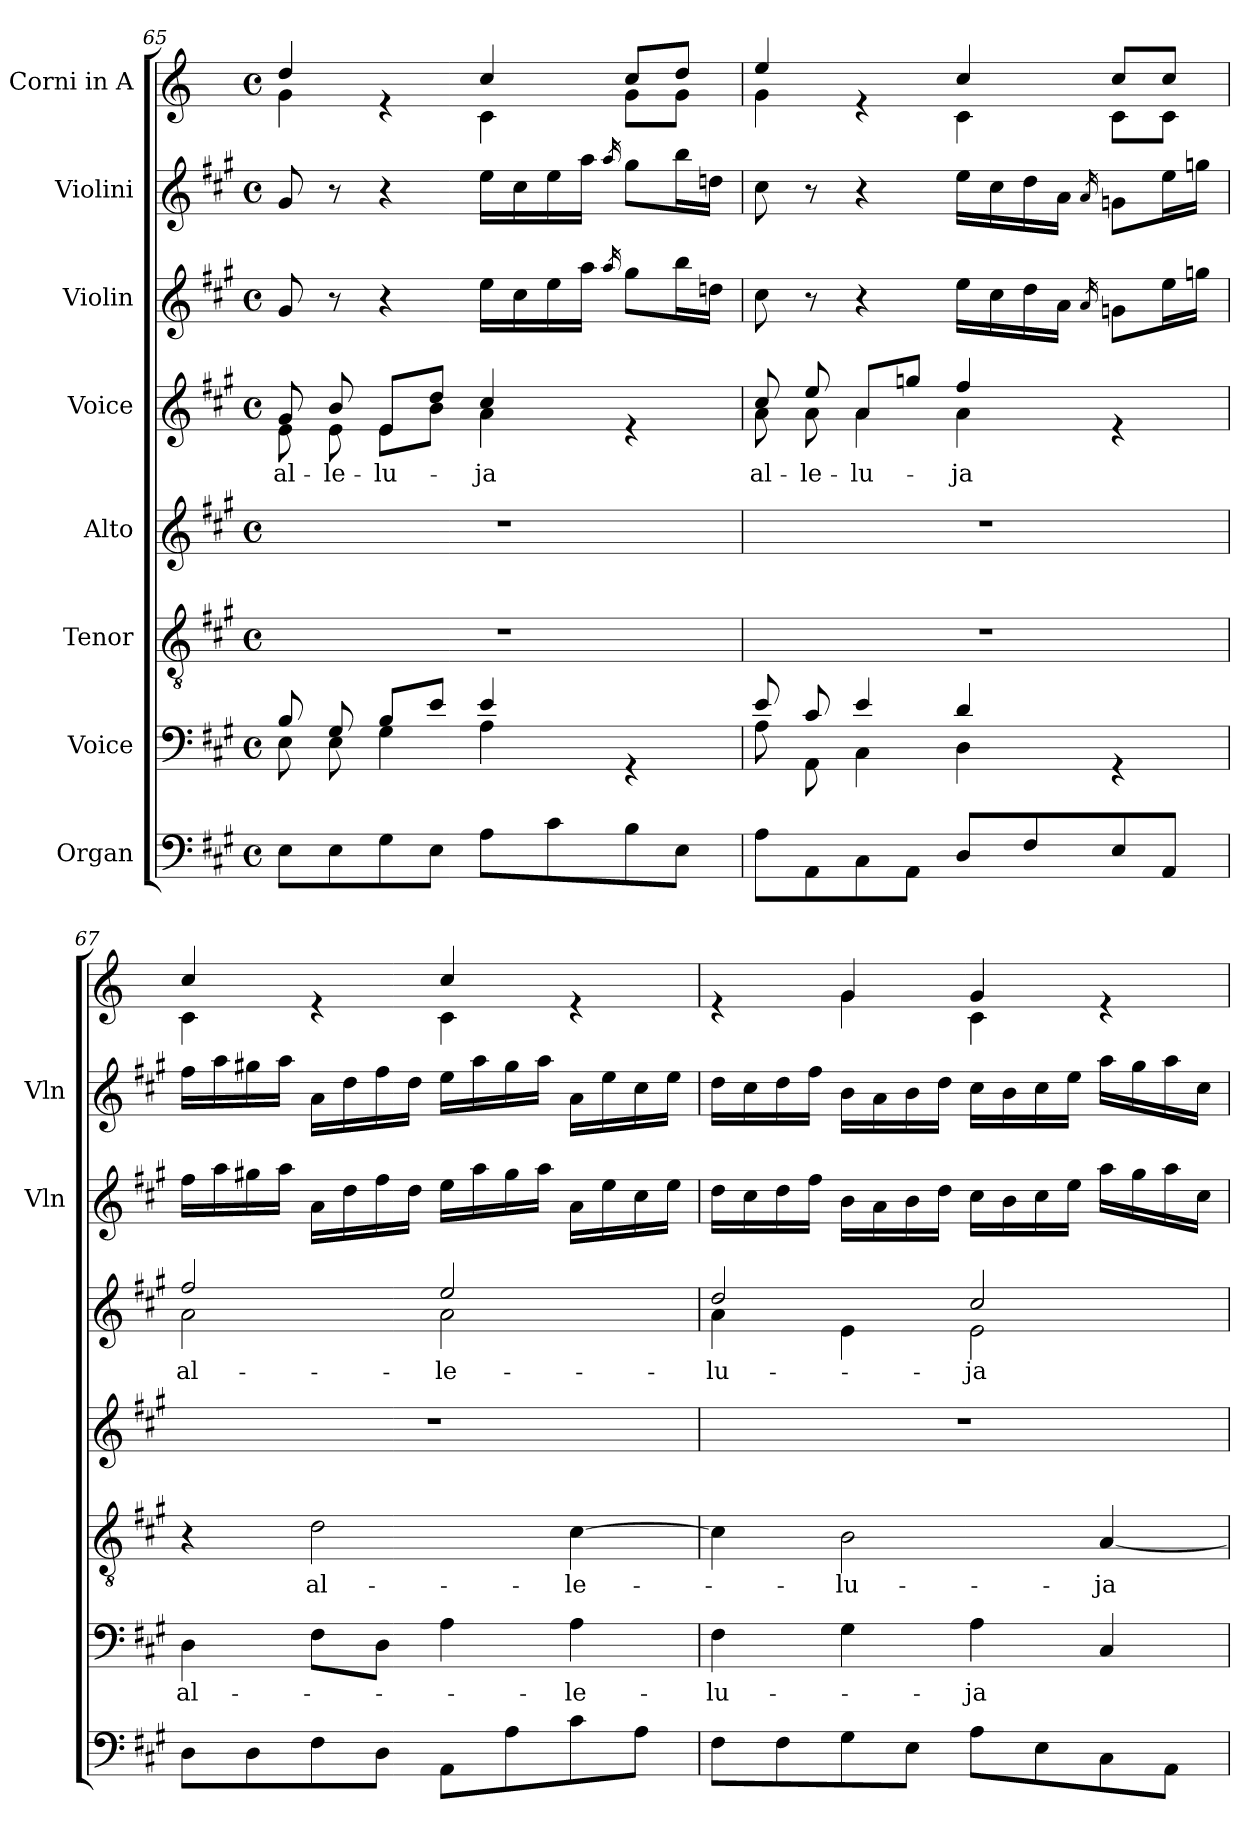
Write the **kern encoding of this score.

**kern	**kern	**text	**kern	**text	**kern	**kern	**text	**kern	**kern	**kern
*part8	*part7	*part7	*part6	*part6	*part5	*part4	*part4	*part3	*part2	*part1
*staff8	*staff7	*staff7	*staff6	*staff6	*staff5	*staff4	*staff4	*staff3	*staff2	*staff1
*I"Organ	*I"Voice	*	*I"Tenor	*	*I"Alto	*I"Voice	*	*I"Violin	*I"Violini	*I"Corni in A
*	*	*	*	*	*	*	*	*I'Vln	*I'Vln	*
!!LO:PB:g=z
*clefF4	*clefF4	*	*clefGv2	*	*clefG2	*clefG2	*	*clefG2	*clefG2	*clefG2
*	*	*	*	*	*	*	*	*	*	*ITrd2c3
*k[f#c#g#]	*k[f#c#g#]	*	*k[f#c#g#]	*	*k[f#c#g#]	*k[f#c#g#]	*	*k[f#c#g#]	*k[f#c#g#]	*k[f#c#g#]
*M4/4	*M4/4	*	*M4/4	*	*M4/4	*M4/4	*	*M4/4	*M4/4	*M4/4
*met(c)	*met(c)	*	*met(c)	*	*met(c)	*met(c)	*	*met(c)	*met(c)	*met(c)
=65	=65	=65	=65	=65	=65	=65	=65	=65	=65	=65
*	*^	*	*	*	*	*	*	*	*	*
!	!	!	!	!	!	!	!	!LO:LY:b	!	!	!
*	*	*	*	*	*	*	*^	*	*	*	*^
8E\L	8B/	8E\	.	1r	.	1r	8g#/	8e\	al-	8g#/	8g#/	4b/	4e\
!	!	!	!	!	!	!	!	!	!LO:LY:b	!	!	!	!
8E\	8G#/	8E\	.	.	.	.	8b/	8e\	-le-	8r	8r	.	.
!	!	!	!	!	!	!	!	!	!LO:LY:b	!	!	!	!
8G#\	8B/L	4G#\	.	.	.	.	8e/L	8e\L	-lu-	4r	4r	4re	4ryy
8E\J	8e/J	.	.	.	.	.	8dd/J	8b\J	.	.	.	.	.
!	!	!	!	!	!	!	!	!	!LO:LY:b	!	!	!	!
8A\L	4e/	4A\	.	.	.	.	4cc#/	4a\	-ja	16ee\LL	16ee\LL	4a/	4A\
.	.	.	.	.	.	.	.	.	.	16cc#\	16cc#\	.	.
8c#\	.	.	.	.	.	.	.	.	.	16ee\	16ee\	.	.
.	.	.	.	.	.	.	.	.	.	16aa\JJ	16aa\JJ	.	.
.	.	.	.	.	.	.	.	.	.	16qaa/	16qaa/	.	.
8B\	4rGG	4ryy	.	.	.	.	4re	4ryy	.	8gg#\L	8gg#\L	8a/L	8e\L
8E\J	.	.	.	.	.	.	.	.	.	16bb\L	16bb\L	8b/J	8e\J
.	.	.	.	.	.	.	.	.	.	16ddn\JJ	16ddn\JJ	.	.
=66	=66	=66	=66	=66	=66	=66	=66	=66	=66	=66	=66	=66	=66
!	!	!	!	!	!	!	!	!	!LO:LY:b	!	!	!	!
8A\L	8e/	8A\	.	1r	.	1r	8cc#/	8a\	al-	8cc#\	8cc#\	4cc#/	4e\
!	!	!	!	!	!	!	!	!	!LO:LY:b	!	!	!	!
8AA\	8c#/	8AA\	.	.	.	.	8ee/	8a\	-le-	8r	8r	.	.
!	!	!	!	!	!	!	!	!	!LO:LY:b	!	!	!	!
8C#\	4e/	4C#\	.	.	.	.	8a/L	4a\	-lu-	4r	4r	4re	4ryy
8AA\J	.	.	.	.	.	.	8ggn/J	.	.	.	.	.	.
!	!	!	!	!	!	!	!	!	!LO:LY:b	!	!	!	!
8D/L	4d/	4D\	.	.	.	.	4ff#/	4a\	-ja	16ee\LL	16ee\LL	4a/	4A\
.	.	.	.	.	.	.	.	.	.	16cc#\	16cc#\	.	.
8F#/	.	.	.	.	.	.	.	.	.	16dd\	16dd\	.	.
.	.	.	.	.	.	.	.	.	.	16a\JJ	16a\JJ	.	.
.	.	.	.	.	.	.	.	.	.	16qa/	16qa/	.	.
8E/	4rGG	4ryy	.	.	.	.	4re	4ryy	.	8gn\L	8gn\L	8a/L	8A\L
8AA/J	.	.	.	.	.	.	.	.	.	16ee\L	16ee\L	8a/J	8A\J
.	.	.	.	.	.	.	.	.	.	16ggn\JJ	16ggn\JJ	.	.
*	*v	*v	*	*	*	*	*	*	*	*	*	*	*
!!LO:LB:g=z	!!
=67	=67	=67	=67	=67	=67	=67	=67	=67	=67	=67	=67	=67
!	!	!LO:LY:b	!	!	!	!	!	!LO:LY:b	!	!	!	!
8D\L	4D\	al-	4r	.	1r	2ff#/	2a\	al-	16ff#\LL	16ff#\LL	4a/	4A\
.	.	.	.	.	.	.	.	.	16aa\	16aa\	.	.
8D\	.	.	.	.	.	.	.	.	16gg#X\	16gg#X\	.	.
.	.	.	.	.	.	.	.	.	16aa\JJ	16aa\JJ	.	.
!	!	!	!	!LO:LY:b	!	!	!	!	!	!	!	!
8F#\	8F#\L	.	2d\	al-	.	.	.	.	16a\LL	16a\LL	4re	4ryy
.	.	.	.	.	.	.	.	.	16dd\	16dd\	.	.
8D\J	8D\J	.	.	.	.	.	.	.	16ff#\	16ff#\	.	.
.	.	.	.	.	.	.	.	.	16dd\JJ	16dd\JJ	.	.
!	!	!	!	!	!	!	!	!LO:LY:b	!	!	!	!
8AA\L	4A\	.	.	.	.	2ee/	2a\	-le-	16ee\LL	16ee\LL	4a/	4A\
.	.	.	.	.	.	.	.	.	16aa\	16aa\	.	.
8A\	.	.	.	.	.	.	.	.	16gg#\	16gg#\	.	.
.	.	.	.	.	.	.	.	.	16aa\JJ	16aa\JJ	.	.
!	!	!LO:LY:b	!	!LO:LY:b	!	!	!	!	!	!	!	!
8c#\	4A\	-le-	[4c#\	-le-	.	.	.	.	16a\LL	16a\LL	4re	4ryy
.	.	.	.	.	.	.	.	.	16ee\	16ee\	.	.
8A\J	.	.	.	.	.	.	.	.	16cc#\	16cc#\	.	.
.	.	.	.	.	.	.	.	.	16ee\JJ	16ee\JJ	.	.
=68	=68	=68	=68	=68	=68	=68	=68	=68	=68	=68	=68	=68
!	!	!LO:LY:b	!	!	!	!	!	!LO:LY:b	!	!	!	!
8F#\L	4F#\	-lu-	4c#\]	.	1r	2dd/	4a\	-lu-	16dd\LL	16dd\LL	4re	4ryy
.	.	.	.	.	.	.	.	.	16cc#\	16cc#\	.	.
8F#\	.	.	.	.	.	.	.	.	16dd\	16dd\	.	.
.	.	.	.	.	.	.	.	.	16ff#\JJ	16ff#\JJ	.	.
!	!	!	!	!LO:LY:b	!	!	!	!	!	!	!	!
8G#\	4G#\	.	2B\	-lu-	.	.	4e\	.	16b\LL	16b\LL	4e/	4e\
.	.	.	.	.	.	.	.	.	16a\	16a\	.	.
8E\J	.	.	.	.	.	.	.	.	16b\	16b\	.	.
.	.	.	.	.	.	.	.	.	16dd\JJ	16dd\JJ	.	.
!	!	!LO:LY:b	!	!	!	!	!	!LO:LY:b	!	!	!	!
8A\L	4A\	-ja	.	.	.	2cc#/	2e\	-ja	16cc#\LL	16cc#\LL	4e/	4A\
.	.	.	.	.	.	.	.	.	16b\	16b\	.	.
8E\	.	.	.	.	.	.	.	.	16cc#\	16cc#\	.	.
.	.	.	.	.	.	.	.	.	16ee\JJ	16ee\JJ	.	.
!	!	!	!	!LO:LY:b	!	!	!	!	!	!	!	!
8C#\	4C#/	.	[4A/	-ja	.	.	.	.	16aa\LL	16aa\LL	4re	4ryy
.	.	.	.	.	.	.	.	.	16gg#\	16gg#\	.	.
8AA\J	.	.	.	.	.	.	.	.	16aa\	16aa\	.	.
.	.	.	.	.	.	.	.	.	16cc#\JJ	16cc#\JJ	.	.
*	*	*	*	*	*	*v	*v	*	*	*	*v	*v
=	=	=	=	=	=	=	=	=	=	=
*-	*-	*-	*-	*-	*-	*-	*-	*-	*-	*-
